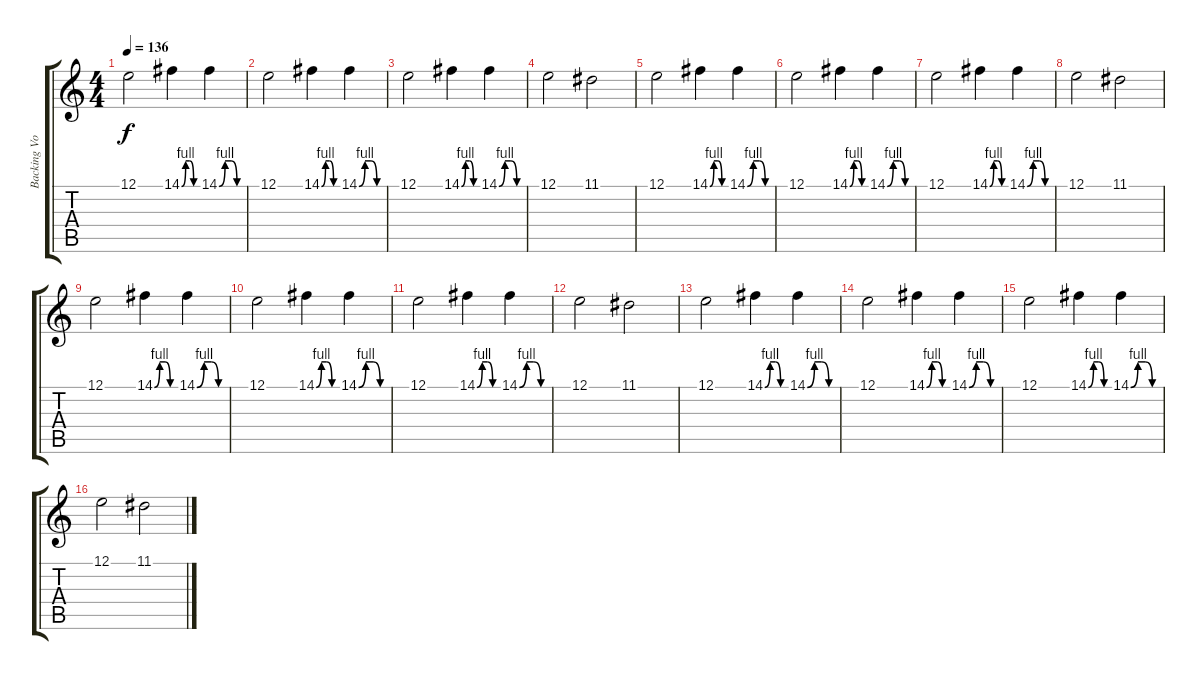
\track ("Backing Vocals" "Backing Vo") {instrument pad4choir}
\staff {score tabs}
\tuning (E4 B3 G3 D3 A2 E2) {hide}
\ts (4 4)
\tempo 136
\clef g2
\ks c
12.1.2{dy f} 14.1{be (custom 0 0 15 4 30 4 45 0 60 0)}.4 14.1{be (custom 0 0 15 4 30 4 45 0 60 0)}.4 |
12.1.2 14.1{be (custom 0 0 15 4 30 4 45 0 60 0)}.4 14.1{be (custom 0 0 15 4 30 4 45 0 60 0)}.4 |
12.1.2 14.1{be (custom 0 0 15 4 30 4 45 0 60 0)}.4 14.1{be (custom 0 0 15 4 30 4 45 0 60 0)}.4 |
12.1.2 11.1.2 |
12.1.2 14.1{be (custom 0 0 15 4 30 4 45 0 60 0)}.4 14.1{be (custom 0 0 15 4 30 4 45 0 60 0)}.4 |
12.1.2 14.1{be (custom 0 0 15 4 30 4 45 0 60 0)}.4 14.1{be (custom 0 0 15 4 30 4 45 0 60 0)}.4 |
12.1.2 14.1{be (custom 0 0 15 4 30 4 45 0 60 0)}.4 14.1{be (custom 0 0 15 4 30 4 45 0 60 0)}.4 |
12.1.2 11.1.2 |
12.1.2 14.1{be (custom 0 0 15 4 30 4 45 0 60 0)}.4 14.1{be (custom 0 0 15 4 30 4 45 0 60 0)}.4 |
12.1.2 14.1{be (custom 0 0 15 4 30 4 45 0 60 0)}.4 14.1{be (custom 0 0 15 4 30 4 45 0 60 0)}.4 |
12.1.2 14.1{be (custom 0 0 15 4 30 4 45 0 60 0)}.4 14.1{be (custom 0 0 15 4 30 4 45 0 60 0)}.4 |
12.1.2 11.1.2 |
12.1.2 14.1{be (custom 0 0 15 4 30 4 45 0 60 0)}.4 14.1{be (custom 0 0 15 4 30 4 45 0 60 0)}.4 |
12.1.2 14.1{be (custom 0 0 15 4 30 4 45 0 60 0)}.4 14.1{be (custom 0 0 15 4 30 4 45 0 60 0)}.4 |
12.1.2 14.1{be (custom 0 0 15 4 30 4 45 0 60 0)}.4 14.1{be (custom 0 0 15 4 30 4 45 0 60 0)}.4 |
12.1.2 11.1.2
